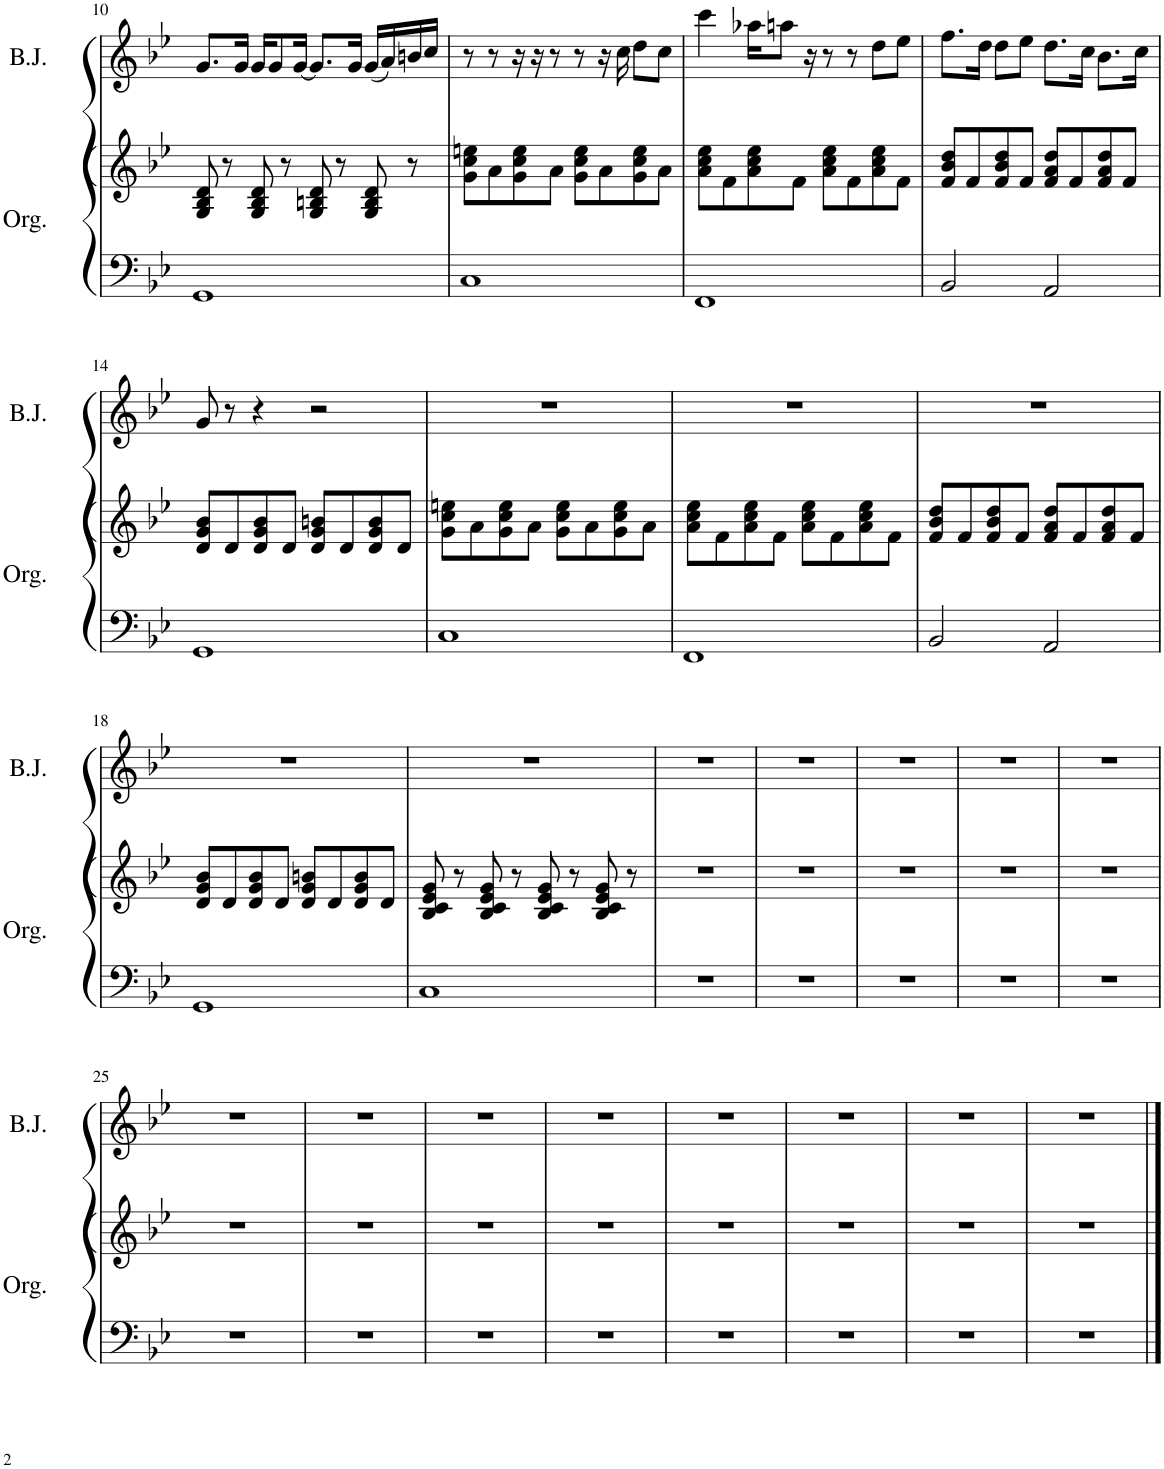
**kern	**kern	**kern
*part2	*part2	*part1
*staff3	*staff2	*staff1
*I"Organ	*	*I"Billy Joel
*I'Org.	*	*I'B.J.
!!LO:PB:g=z
*clefF4	*clefG2	*clefG2
*k[b-e-]	*k[b-e-]	*k[b-e-]
*M4/4	*M4/4	*M4/4
=10	=10	=10
1GG	8G/ 8B-/ 8d/	8.g/L
.	8r	.
.	.	16g/Jk
.	8G/ 8B-/ 8d/	16g/KL
.	.	8g/
.	8r	.
.	.	[16g/Jk
.	8G/ 8Bn/ 8d/	8.g/L]
.	8r	.
.	.	16g/Jk
.	8G/ 8B/ 8d/	(16g/LL
.	.	16a/)
.	8r	16bn/
.	.	16cc/JJ
=11	=11	=11
1C	8g\ 8cc\ 8een\L	8r
.	8a\	8r
.	8g\ 8cc\ 8ee\	16r
.	.	16r
.	8a\J	8r
.	8g\ 8cc\ 8ee\L	8r
.	8a\	16r
.	.	16cc\
.	8g\ 8cc\ 8ee\	8dd\L
.	8a\J	8cc\J
=12	=12	=12
1FF	8a\ 8cc\ 8ee-\L	4ccc\
.	8f\	.
.	8a\ 8cc\ 8ee-\	16aa-X\KL
.	.	8aan\J
.	8f\J	.
.	.	16r
.	8a\ 8cc\ 8ee-\L	8r
.	8f\	8r
.	8a\ 8cc\ 8ee-\	8dd\L
.	8f\J	8ee-\J
=13	=13	=13
2BB-/	8f/ 8b-/ 8dd/L	8.ff\L
.	8f/	.
.	.	16dd\Jk
.	8f/ 8b-/ 8dd/	8dd\L
.	8f/J	8ee-\J
2AA/	8f/ 8a/ 8dd/L	8.dd\L
.	8f/	.
.	.	16cc\Jk
.	8f/ 8a/ 8dd/	8.b-\L
.	8f/J	.
.	.	16cc\Jk
!!LO:LB:g=z
=14	=14	=14
1GG	8d/ 8g/ 8b-/L	8g/
.	8d/	8r
.	8d/ 8g/ 8b-/	4r
.	8d/J	.
.	8d/ 8g/ 8bn/L	2r
.	8d/	.
.	8d/ 8g/ 8b/	.
.	8d/J	.
=15	=15	=15
1C	8g\ 8cc\ 8een\L	1r
.	8a\	.
.	8g\ 8cc\ 8ee\	.
.	8a\J	.
.	8g\ 8cc\ 8ee\L	.
.	8a\	.
.	8g\ 8cc\ 8ee\	.
.	8a\J	.
=16	=16	=16
1FF	8a\ 8cc\ 8ee-\L	1r
.	8f\	.
.	8a\ 8cc\ 8ee-\	.
.	8f\J	.
.	8a\ 8cc\ 8ee-\L	.
.	8f\	.
.	8a\ 8cc\ 8ee-\	.
.	8f\J	.
=17	=17	=17
2BB-/	8f/ 8b-/ 8dd/L	1r
.	8f/	.
.	8f/ 8b-/ 8dd/	.
.	8f/J	.
2AA/	8f/ 8a/ 8dd/L	.
.	8f/	.
.	8f/ 8a/ 8dd/	.
.	8f/J	.
!!LO:LB:g=z
=18	=18	=18
1GG	8d/ 8g/ 8b-/L	1r
.	8d/	.
.	8d/ 8g/ 8b-/	.
.	8d/J	.
.	8d/ 8g/ 8bn/L	.
.	8d/	.
.	8d/ 8g/ 8b/	.
.	8d/J	.
=19	=19	=19
1C	8B-/ 8c/ 8e-/ 8g/	1r
.	8r	.
.	8B-/ 8c/ 8e-/ 8g/	.
.	8r	.
.	8B-/ 8c/ 8e-/ 8g/	.
.	8r	.
.	8B-/ 8c/ 8e-/ 8g/	.
.	8r	.
=20	=20	=20
1r	1r	1r
=21	=21	=21
1r	1r	1r
=22	=22	=22
1r	1r	1r
=23	=23	=23
1r	1r	1r
=24	=24	=24
1r	1r	1r
!!LO:LB:g=z
=25	=25	=25
1r	1r	1r
=26	=26	=26
1r	1r	1r
=27	=27	=27
1r	1r	1r
=28	=28	=28
1r	1r	1r
=29	=29	=29
1r	1r	1r
=30	=30	=30
1r	1r	1r
=31	=31	=31
1r	1r	1r
=32	=32	=32
1r	1r	1r
==	==	==
*-	*-	*-
